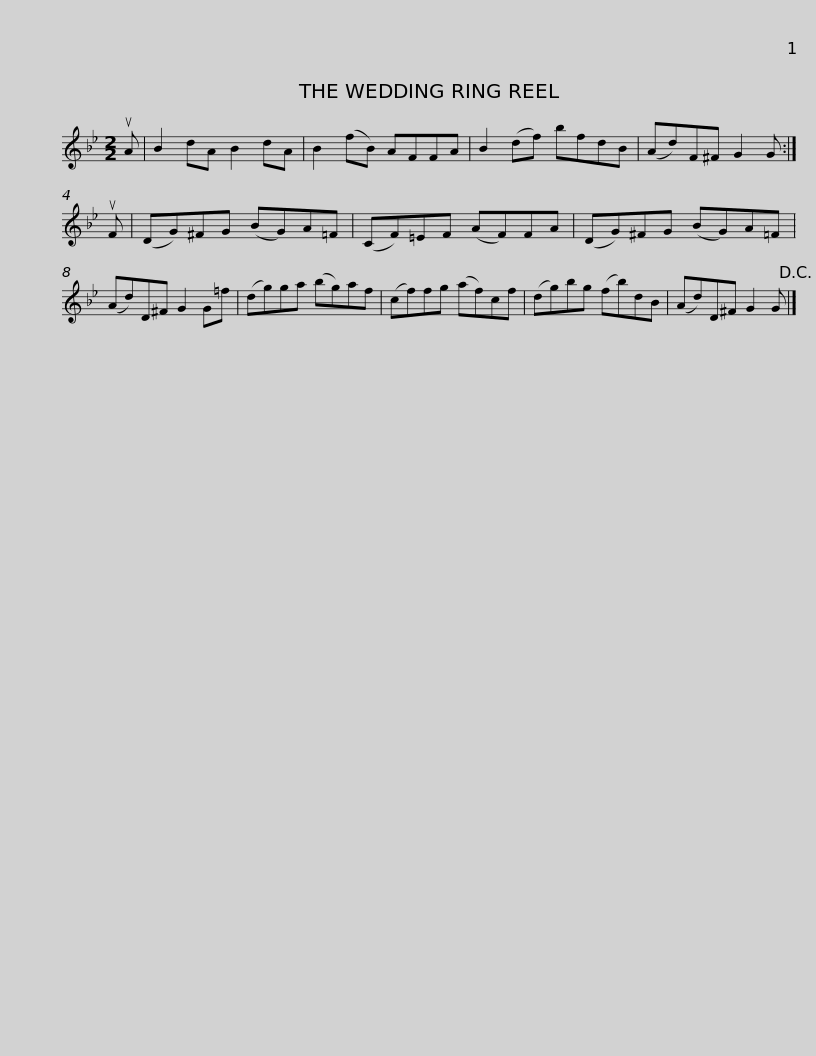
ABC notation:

X:1
L:1/8
M:2/2
I:linebreak $
K:Gmin
V:1 treble
V:1
 uA | B2 dA B2 dA | B2 (fB) AFFA | B2 (df) bfdB | (Ad)F^F G2 G :| %5
 uF | (DG)^FG (BG)A=F |$ (CF)=EF (AF)FA | (DG)^FG (BG)A=F | (Ad)D^F G2 G=f | %10
 (dg)ga (bg)af | (cf)fg (af)cf |$ (dg)bg (fb)dB | (Ad)D^F G2 G!D.C.! |] %14
